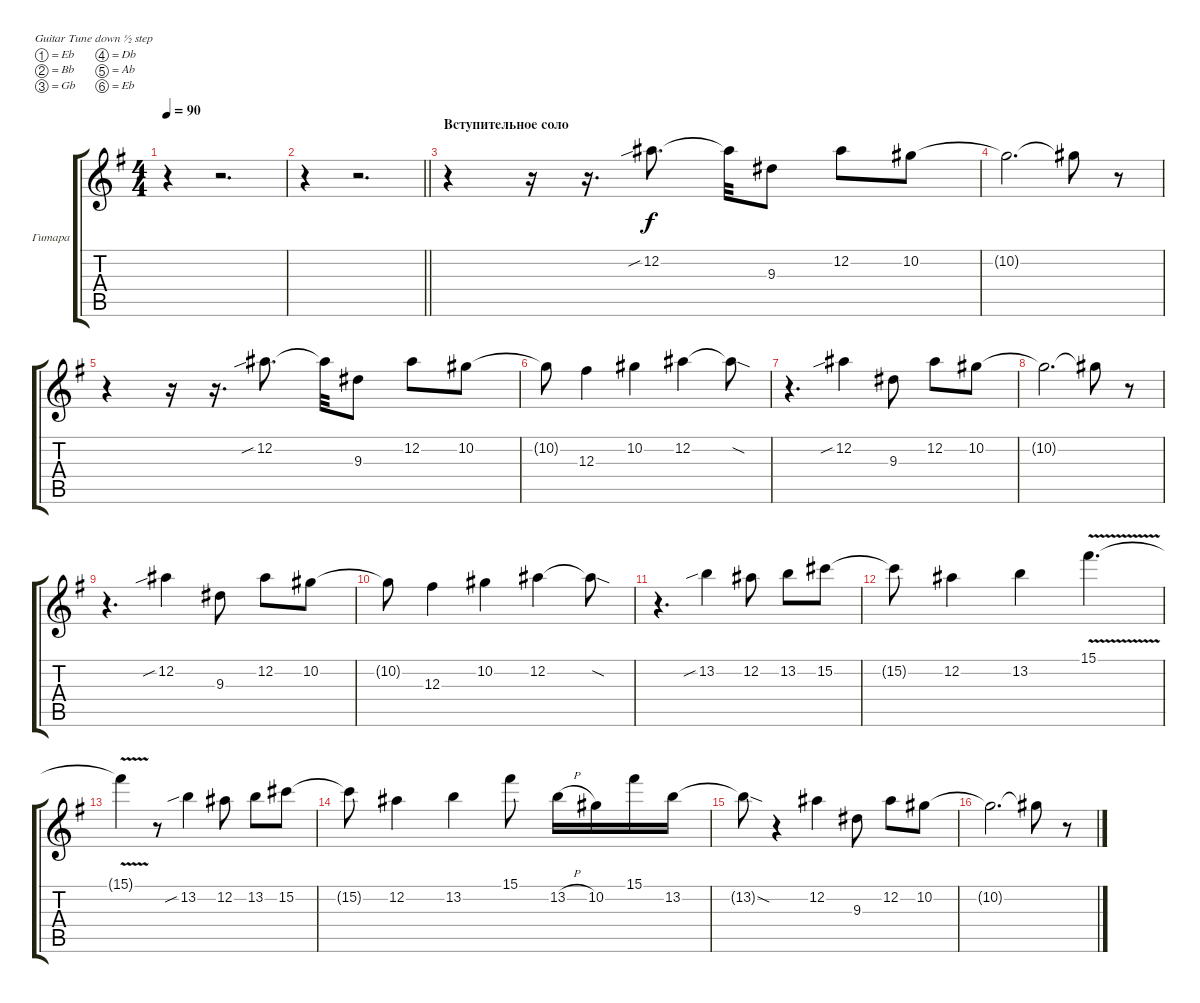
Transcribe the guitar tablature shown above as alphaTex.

\bracketExtendMode groupsimilarinstruments
\firstSystemTrackNameOrientation horizontal
\otherSystemsTrackNameOrientation horizontal
\track ("Владимир Холстинин" "Гитара") {instrument distortionguitar}
\staff {score tabs}
\tuning (Eb4 Bb3 Gb3 Db3 Ab2 Eb2)
\ts (4 4)
\tempo 90
\clef g2
\ks eminor
r.4{dy f} r.2{d} |
\barLineRight lightlight
r.4 r.2{d} |
\section ("" "Вступительное соло")
r.4 r.16 r.16{d} 12.2{sib}.8{d} 12.2{t}.32 9.3.8 12.2.8 10.2.8 |
10.2{t}.2{d} 10.2{t}.8 r.8 |
r.4 r.16 r.16{d} 12.2{sib}.8{d} 12.2{t}.32 9.3.8 12.2.8 10.2.8 |
10.2{t}.8 12.3.4 10.2.4 12.2.4 12.2{sod t}.8 |
r.4{d} 12.2{sib}.4 9.3.8 12.2.8 10.2.8 |
10.2{t}.2{d} 10.2{t}.8 r.8 |
r.4{d} 12.2{sib}.4 9.3.8 12.2.8 10.2.8 |
10.2{t}.8 12.3.4 10.2.4 12.2.4 12.2{sod t}.8 |
r.4{d} 13.2{sib}.4 12.2.8 13.2.8 15.2.8 |
15.2{t}.8 12.2.4 13.2.4 15.1{v}.4{d} |
15.1{v t}.4 r.8 13.2{sib}.4 12.2.8 13.2.8 15.2.8 |
15.2{t}.8 12.2.4 13.2.4 15.1.8 13.2{h}.16 10.2.16 15.1.16 13.2.16 |
13.2{sod t}.8 r.4 12.2.4 9.3.8 12.2.8 10.2.8 |
10.2{t}.2{d} 10.2{t}.8 r.8
